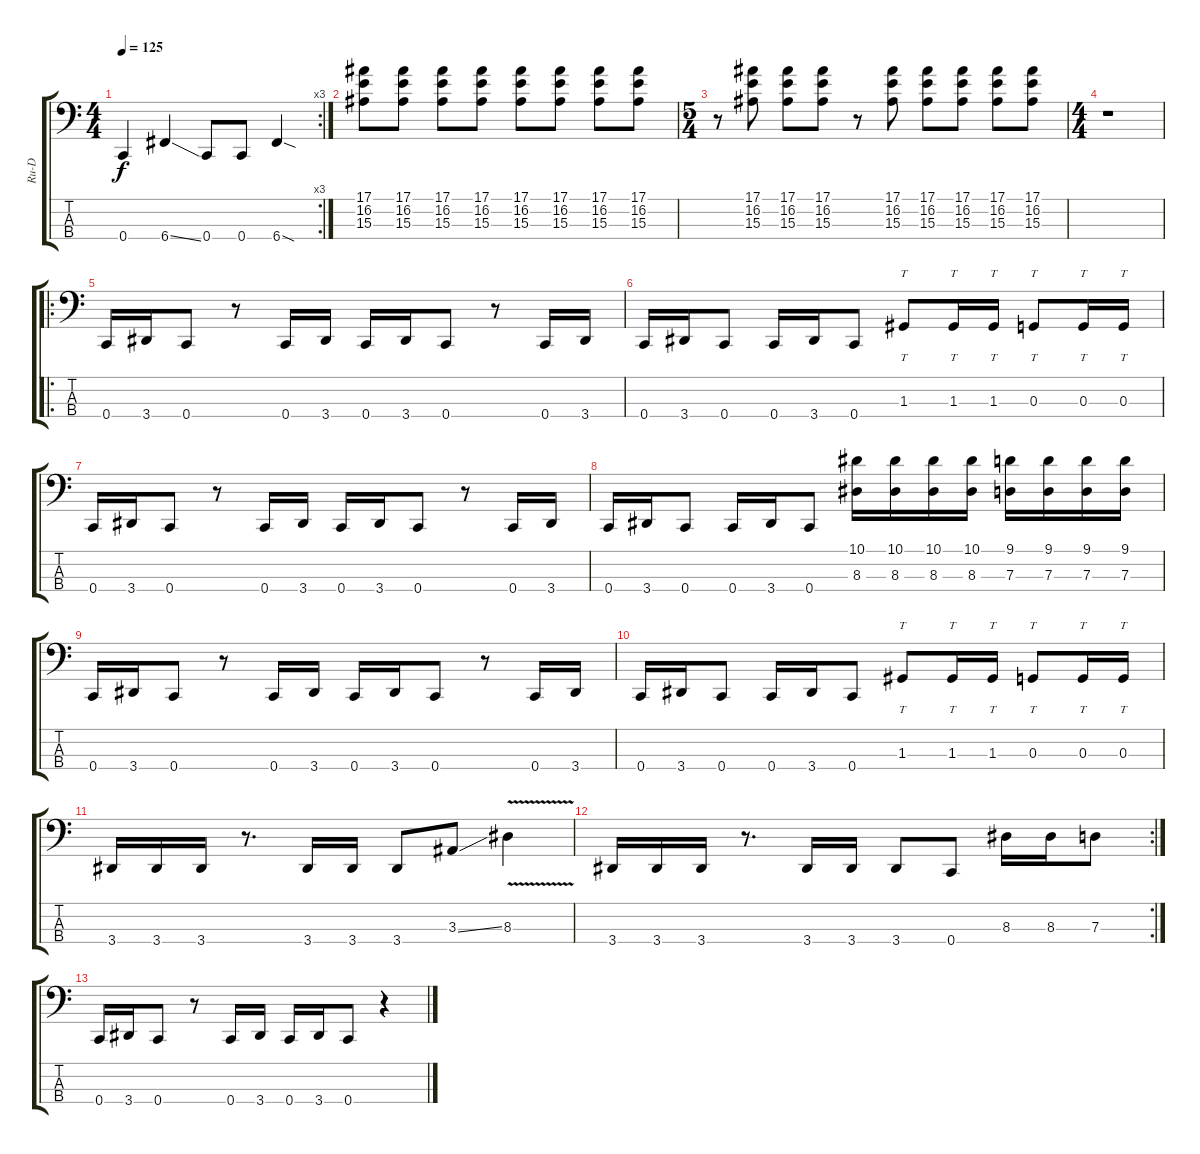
\track ("Ru-D" "Ru-D") {instrument electricbassfinger}
\staff {score tabs}
\tuning (F2 C2 G1 C1) {hide}
\rc 3
\ts (4 4)
\tempo 125
\clef f4
\ks c
0.4.4{dy f} 6.4{ss}.4 0.4.8 0.4.8 6.4{sod}.4 |
(17.1 16.2 15.3).8 (17.1 16.2 15.3).8 (17.1 16.2 15.3).8 (17.1 16.2 15.3).8 (17.1 16.2 15.3).8 (17.1 16.2 15.3).8 (17.1 16.2 15.3).8 (17.1 16.2 15.3).8 |
\ts (5 4)
r.8 (17.1 16.2 15.3).8 (17.1 16.2 15.3).8 (17.1 16.2 15.3).8 r.8 (17.1 16.2 15.3).8 (17.1 16.2 15.3).8 (17.1 16.2 15.3).8 (17.1 16.2 15.3).8 (17.1 16.2 15.3).8 |
\ts (4 4)
r.1 |
\ro
0.4.16 3.4.16 0.4.8 r.8 0.4.16 3.4.16 0.4.16 3.4.16 0.4.8 r.8 0.4.16 3.4.16 |
0.4.16 3.4.16 0.4.8 0.4.16 3.4.16 0.4.8 1.3.8{tt} 1.3.16{tt} 1.3.16{tt} 0.3.8{tt} 0.3.16{tt} 0.3.16{tt} |
0.4.16 3.4.16 0.4.8 r.8 0.4.16 3.4.16 0.4.16 3.4.16 0.4.8 r.8 0.4.16 3.4.16 |
0.4.16 3.4.16 0.4.8 0.4.16 3.4.16 0.4.8 (10.1 8.3).16 (10.1 8.3).16 (10.1 8.3).16 (10.1 8.3).16 (9.1 7.3).16 (9.1 7.3).16 (9.1 7.3).16 (9.1 7.3).16 |
0.4.16 3.4.16 0.4.8 r.8 0.4.16 3.4.16 0.4.16 3.4.16 0.4.8 r.8 0.4.16 3.4.16 |
0.4.16 3.4.16 0.4.8 0.4.16 3.4.16 0.4.8 1.3.8{tt} 1.3.16{tt} 1.3.16{tt} 0.3.8{tt} 0.3.16{tt} 0.3.16{tt} |
3.4.16 3.4.16 3.4.16 r.8{d} 3.4.16 3.4.16 3.4.8 3.3{ss}.8 8.3{v}.4 |
\rc 2
3.4.16 3.4.16 3.4.16 r.8{d} 3.4.16 3.4.16 3.4.8 0.4.8 8.3.16 8.3.16 7.3.8 |
0.4.16 3.4.16 0.4.8 r.8 0.4.16 3.4.16 0.4.16 3.4.16 0.4.8 r.4
